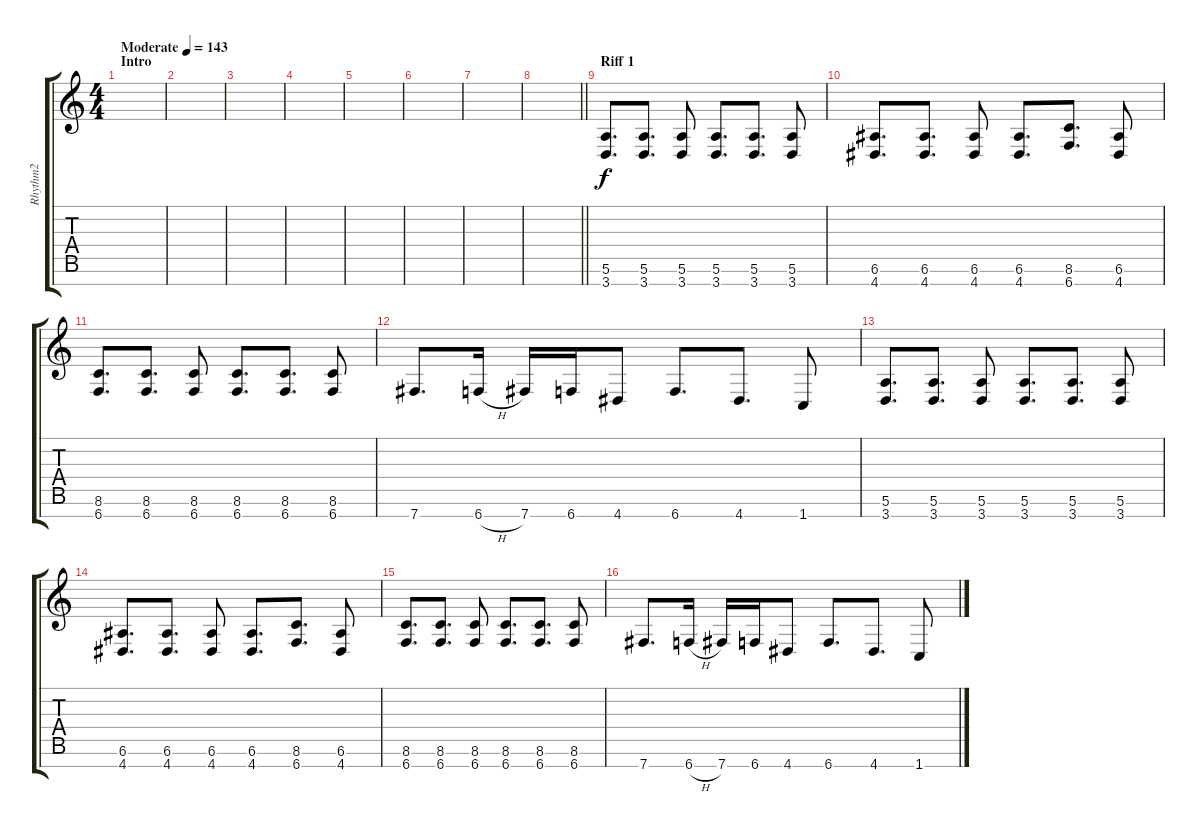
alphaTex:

\track ("Rhythm2" "Rhythm2") {instrument overdrivenguitar}
\staff {score tabs}
\tuning (E4 B3 G3 D3 A2 E2 B1) {hide}
\ts (4 4)
\section ("" "Intro")
\tempo (143 "Moderate")
\clef g2
\ks c
|
|
|
|
|
|
|
\barLineRight lightlight
|
\section ("" "Riff 1")
(5.6 3.7).8{d} (5.6 3.7).8{d} (5.6 3.7).8 (5.6 3.7).8{d} (5.6 3.7).8{d} (5.6 3.7).8 |
(6.6 4.7).8{d} (6.6 4.7).8{d} (6.6 4.7).8 (6.6 4.7).8{d} (8.6 6.7).8{d} (6.6 4.7).8 |
(8.6 6.7).8{d} (8.6 6.7).8{d} (8.6 6.7).8 (8.6 6.7).8{d} (8.6 6.7).8{d} (8.6 6.7).8 |
7.7.8{d} 6.7{h}.16 7.7.16 6.7.16 4.7.8 6.7.8{d} 4.7.8{d} 1.7.8 |
(5.6 3.7).8{d} (5.6 3.7).8{d} (5.6 3.7).8 (5.6 3.7).8{d} (5.6 3.7).8{d} (5.6 3.7).8 |
(6.6 4.7).8{d} (6.6 4.7).8{d} (6.6 4.7).8 (6.6 4.7).8{d} (8.6 6.7).8{d} (6.6 4.7).8 |
(8.6 6.7).8{d} (8.6 6.7).8{d} (8.6 6.7).8 (8.6 6.7).8{d} (8.6 6.7).8{d} (8.6 6.7).8 |
7.7.8{d} 6.7{h}.16 7.7.16 6.7.16 4.7.8 6.7.8{d} 4.7.8{d} 1.7.8
